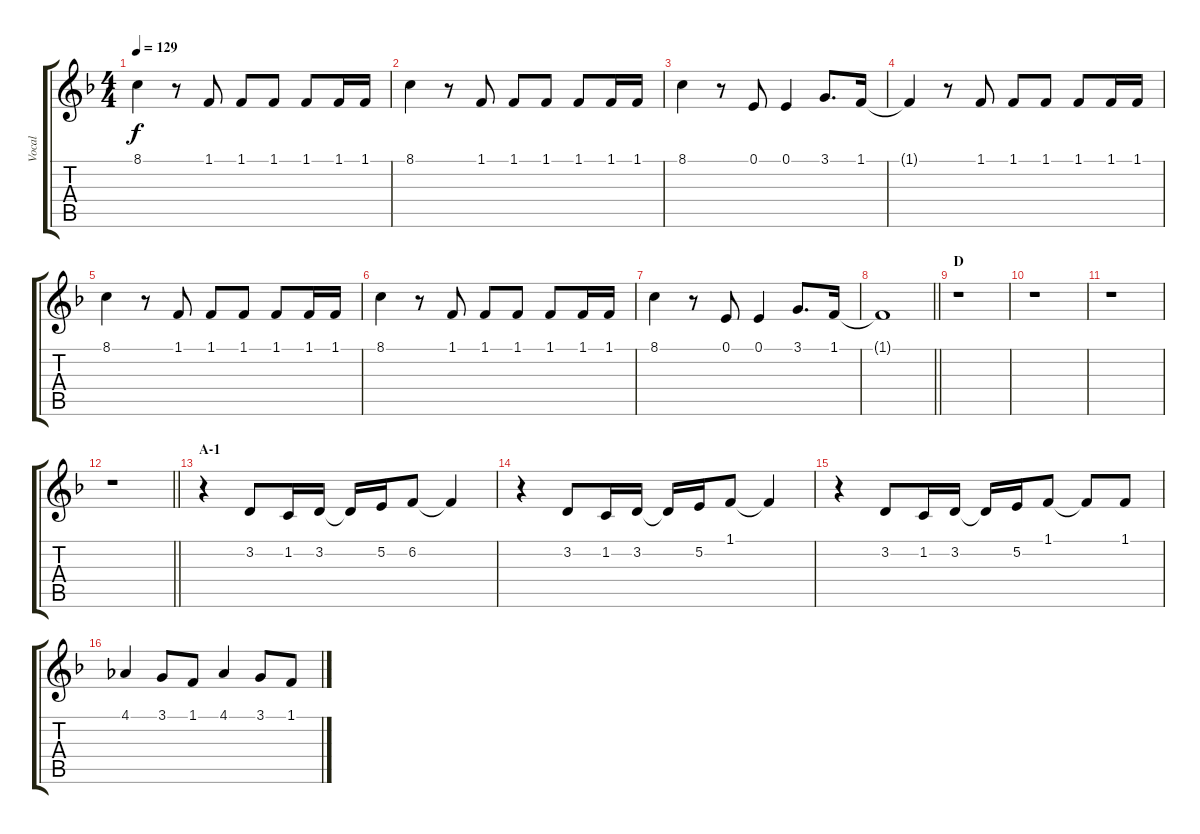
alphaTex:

\track ("Vocal" "Vocal") {instrument flute}
\staff {score tabs}
\tuning (E4 B3 G3 D3 A2 E2) {hide}
\ts (4 4)
\tempo 129
\clef g2
\ks f
8.1.4{dy f} r.8 1.1.8 1.1.8 1.1.8 1.1.8 1.1.16 1.1.16 |
8.1.4 r.8 1.1.8 1.1.8 1.1.8 1.1.8 1.1.16 1.1.16 |
8.1.4 r.8 0.1.8 0.1.4 3.1.8{d} 1.1.16 |
1.1{t}.4 r.8 1.1.8 1.1.8 1.1.8 1.1.8 1.1.16 1.1.16 |
8.1.4 r.8 1.1.8 1.1.8 1.1.8 1.1.8 1.1.16 1.1.16 |
8.1.4 r.8 1.1.8 1.1.8 1.1.8 1.1.8 1.1.16 1.1.16 |
8.1.4 r.8 0.1.8 0.1.4 3.1.8{d} 1.1.16 |
\barLineRight lightlight
1.1{t}.1 |
\section ("" "D")
r.1 |
r.1 |
r.1 |
\barLineRight lightlight
r.1 |
\section ("" "A-1")
r.4 3.2.8 1.2.16 3.2.16 3.2{t}.16 5.2.16 6.2.8 6.2{t}.4 |
r.4 3.2.8 1.2.16 3.2.16 3.2{t}.16 5.2.16 1.1.8 1.1{t}.4 |
r.4 3.2.8 1.2.16 3.2.16 3.2{t}.16 5.2.16 1.1.8 1.1{t}.8 1.1.8 |
4.1.4 3.1.8 1.1.8 4.1.4 3.1.8 1.1.8
